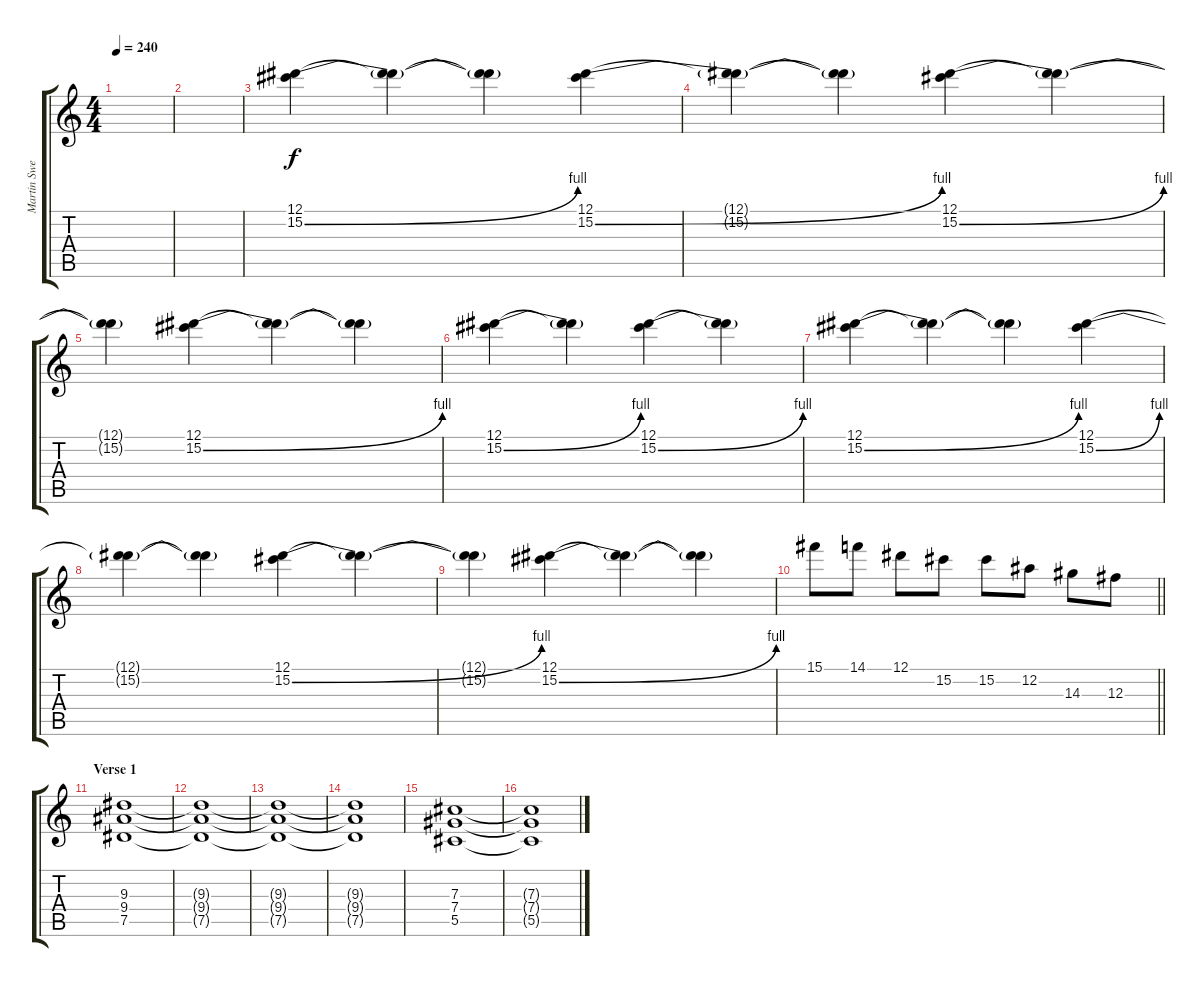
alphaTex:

\track ("Martin Sweet (Solo/Fill Guitar)" "Martin Swe") {instrument distortionguitar}
\staff {score tabs}
\tuning (Eb4 Bb3 Gb3 Db3 Ab2 Eb2) {hide}
\ts (4 4)
\tempo 240
\clef g2
\ks c
|
|
(12.1 15.2{be (bend 0 0 60 4)}).4 (12.1{t} 15.2{t}).4 (12.1{t} 15.2{t}).4 (12.1 15.2{be (bend 0 0 60 4)}).4 |
(12.1{t} 15.2{t}).4 (12.1{t} 15.2{t}).4 (12.1 15.2{be (bend 0 0 60 4)}).4 (12.1{t} 15.2{t}).4 |
(12.1{t} 15.2{t}).4 (12.1 15.2{be (bend 0 0 60 4)}).4 (12.1{t} 15.2{t}).4 (12.1{t} 15.2{t}).4 |
(12.1 15.2{be (bend 0 0 60 4)}).4 (12.1{t} 15.2{t}).4 (12.1 15.2{be (bend 0 0 60 4)}).4 (12.1{t} 15.2{t}).4 |
(12.1 15.2{be (bend 0 0 60 4)}).4 (12.1{t} 15.2{t}).4 (12.1{t} 15.2{t}).4 (12.1 15.2{be (bend 0 0 60 4)}).4 |
(12.1{t} 15.2{t}).4 (12.1{t} 15.2{t}).4 (12.1 15.2{be (bend 0 0 60 4)}).4 (12.1{t} 15.2{t}).4 |
(12.1{t} 15.2{t}).4 (12.1 15.2{be (bend 0 0 60 4)}).4 (12.1{t} 15.2{t}).4 (12.1{t} 15.2{t}).4 |
\barLineRight lightlight
15.1.8 14.1.8 12.1.8 15.2.8 15.2.8 12.2.8 14.3.8 12.3.8 |
\section ("" "Verse 1")
(9.3 9.4 7.5).1 |
(9.3{t} 9.4{t} 7.5{t}).1 |
(9.3{t} 9.4{t} 7.5{t}).1 |
(9.3{t} 9.4{t} 7.5{t}).1 |
(7.3 7.4 5.5).1 |
(7.3{t} 7.4{t} 5.5{t}).1
